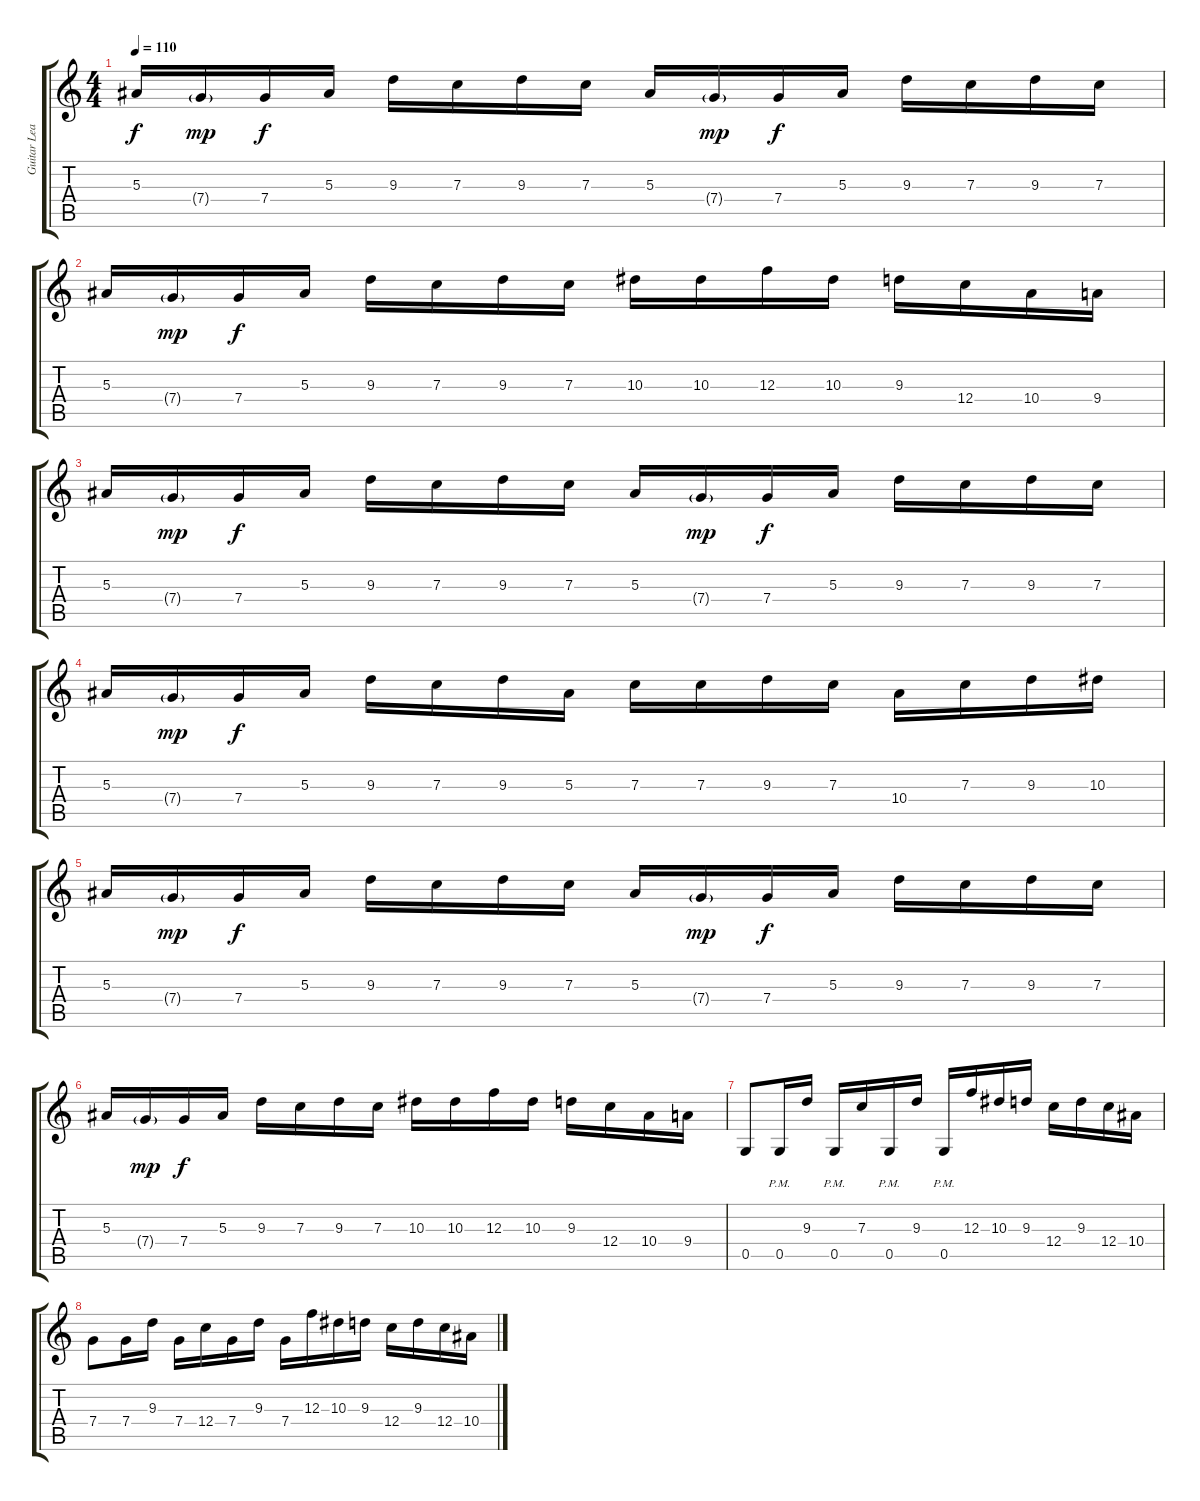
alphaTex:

\track ("Guitar Lead Harmony" "Guitar Lea") {instrument distortionguitar}
\staff {score tabs}
\tuning (D4 A3 F3 C3 G2 D2) {hide}
\ts (4 4)
\tempo 110
\clef g2
\ks c
5.3.16{dy f} 7.4{g}.16{dy mp} 7.4.16{dy f} 5.3.16 9.3.16 7.3.16 9.3.16 7.3.16 5.3.16 7.4{g}.16{dy mp} 7.4.16{dy f} 5.3.16 9.3.16 7.3.16 9.3.16 7.3.16 |
5.3.16 7.4{g}.16{dy mp} 7.4.16{dy f} 5.3.16 9.3.16 7.3.16 9.3.16 7.3.16 10.3.16 10.3.16 12.3.16 10.3.16 9.3.16 12.4.16 10.4.16 9.4.16 |
5.3.16 7.4{g}.16{dy mp} 7.4.16{dy f} 5.3.16 9.3.16 7.3.16 9.3.16 7.3.16 5.3.16 7.4{g}.16{dy mp} 7.4.16{dy f} 5.3.16 9.3.16 7.3.16 9.3.16 7.3.16 |
5.3.16 7.4{g}.16{dy mp} 7.4.16{dy f} 5.3.16 9.3.16 7.3.16 9.3.16 5.3.16 7.3.16 7.3.16 9.3.16 7.3.16 10.4.16 7.3.16 9.3.16 10.3.16 |
5.3.16 7.4{g}.16{dy mp} 7.4.16{dy f} 5.3.16 9.3.16 7.3.16 9.3.16 7.3.16 5.3.16 7.4{g}.16{dy mp} 7.4.16{dy f} 5.3.16 9.3.16 7.3.16 9.3.16 7.3.16 |
5.3.16 7.4{g}.16{dy mp} 7.4.16{dy f} 5.3.16 9.3.16 7.3.16 9.3.16 7.3.16 10.3.16 10.3.16 12.3.16 10.3.16 9.3.16 12.4.16 10.4.16 9.4.16 |
0.5.8 0.5{pm}.16 9.3.16 0.5{pm}.16 7.3.16 0.5{pm}.16 9.3.16 0.5{pm}.16 12.3.16 10.3.16 9.3.16 12.4.16 9.3.16 12.4.16 10.4.16 |
7.4.8 7.4.16 9.3.16 7.4.16 12.4.16 7.4.16 9.3.16 7.4.16 12.3.16 10.3.16 9.3.16 12.4.16 9.3.16 12.4.16 10.4.16
